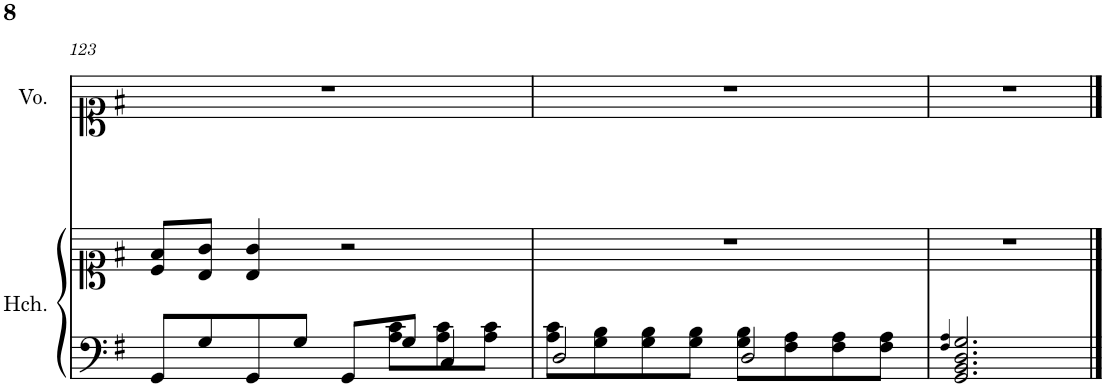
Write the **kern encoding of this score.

**kern	**kern	**kern
*part2	*part2	*part1
*staff3	*staff2	*staff1
*I"Harpsichord	*	*I"Voice
*I'Hch.	*	*I'Vo.
!!LO:PB:g=z
*clefF4	*clefC1	*clefC1
*k[f#]	*k[f#]	*k[f#]
*M4/4	*M4/4	*M4/4
*met(c)	*met(c)	*met(c)
=123	=123	=123
*^	*	*
8GG/L	8ryy	8c/ 8f#/L	1r
*v	*v	*	*
8G/	8B/ 8g/J	.
8GG/	4B/ 4g/	.
8G/J	.	.
8GG/L	2r	.
*^	*	*
8G/J	8A\ 8c\L	.	.
4C/	8A\ 8c\	.	.
.	8A\ 8c\J	.	.
=124	=124	=124	=124
2D/	8A\ 8c\L	1r	1r
.	8G\ 8B\	.	.
.	8G\ 8B\	.	.
.	8G\ 8B\J	.	.
2D/	8G\ 8B\L	.	.
.	8F#\ 8A\	.	.
.	8F#\ 8A\	.	.
.	8F#\ 8A\J	.	.
*v	*v	*	*
=125	=125	=125
4qF#/ 4qA/	.	.
2.GG/ 2.BB/ 2.D/ 2.G/	1r	1r
4ryy	.	.
==	==	==
*-	*-	*-
